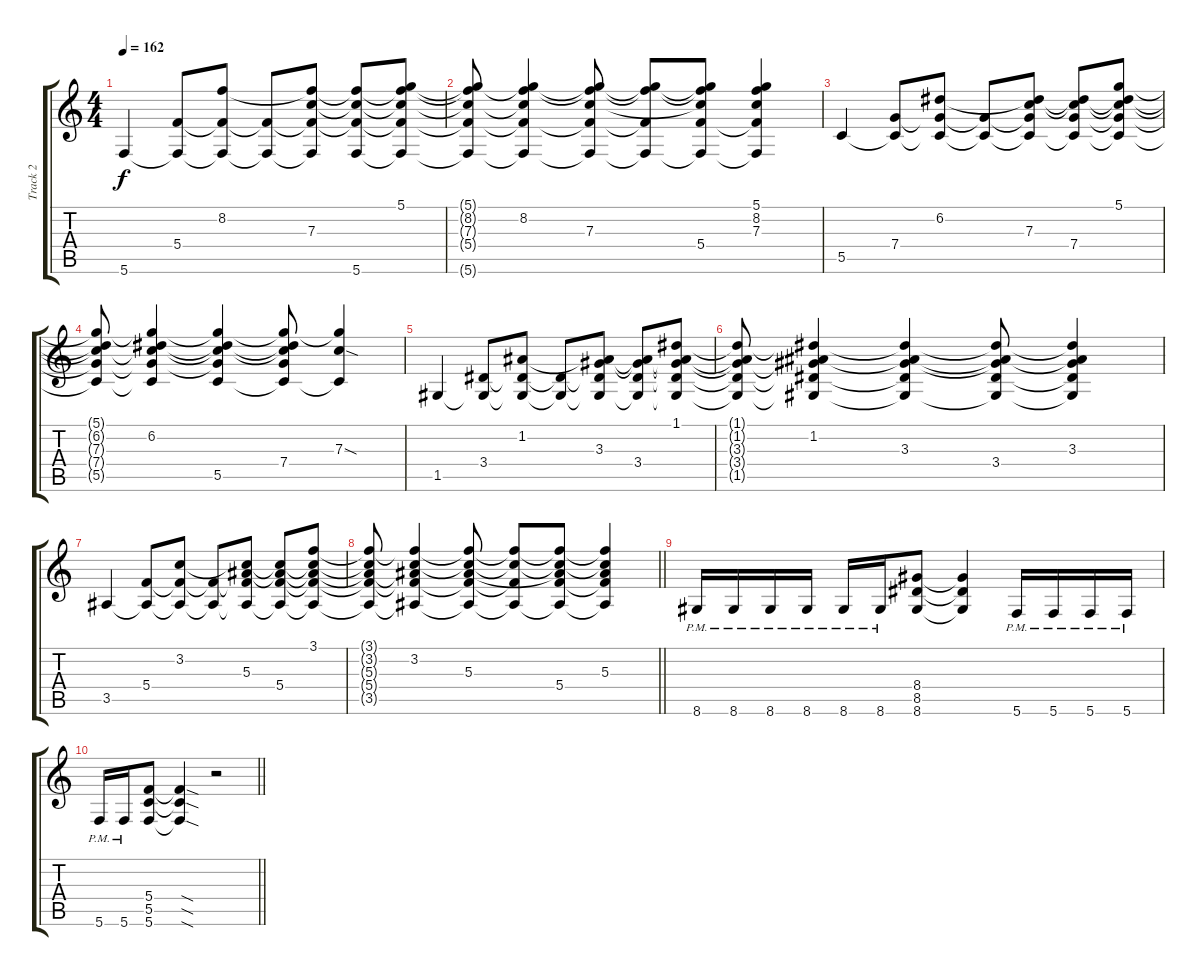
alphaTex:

\track ("Track 2" "Track 2") {instrument distortionguitar}
\staff {score tabs}
\tuning (D4 A3 F3 C3 G2 C2) {hide}
\ts (4 4)
\tempo 162
\clef g2
\ks c
5.6.4{dy f} (5.4 5.6{t}).8 (8.2 5.4{t} 5.6{t}).8 (5.4{t} 5.6{t}).8 (8.2{t} 7.3 5.4{t} 5.6{t}).8 (8.2{t} 7.3{t} 5.4{t} 5.6).8 (5.1 8.2{t} 7.3{t} 5.4{t} 5.6{t}).8 |
(5.1{t} 8.2{t} 7.3{t} 5.4{t} 5.6{t}).8 (5.1{t} 8.2 7.3{t} 5.4{t} 5.6{t}).4 (5.1{t} 8.2{t} 7.3 5.4{t} 5.6{t}).8 (5.1{t} 8.2{t} 5.4{t} 5.6{t}).8 (5.1{t} 8.2{t} 7.3{t} 5.4 5.6{t}).8 (5.1 8.2 7.3 5.4{t} 5.6{t}).4 |
5.5.4 (7.4 5.5{t}).8 (6.2 7.4{t} 5.5{t}).8 (7.4{t} 5.5{t}).8 (6.2{t} 7.3 7.4{t} 5.5{t}).8 (6.2{t} 7.3{t} 7.4 5.5{t}).8 (5.1 6.2{t} 7.3{t} 7.4{t} 5.5{t}).8 |
(5.1{t} 6.2{t} 7.3{t} 7.4{t} 5.5{t}).8 (5.1{t} 6.2 7.3{t} 7.4{t} 5.5{t}).4 (5.1{t} 6.2{t} 7.3{t} 7.4{t} 5.5).4 (5.1{t} 6.2{t} 7.3{t} 7.4 5.5{t}).8 (5.1{t} 7.3{sod} 5.5{t}).4 |
1.5.4 (3.4 1.5{t}).8 (1.2 3.4{t} 1.5{t}).8 (3.4{t} 1.5{t}).8 (1.2{t} 3.3 3.4{t} 1.5{t}).8 (1.2{t} 3.3{t} 3.4 1.5{t}).8 (1.1 1.2{t} 3.3{t} 3.4{t} 1.5{t}).8 |
(1.1{t} 1.2{t} 3.3{t} 3.4{t} 1.5{t}).8 (1.1{t} 1.2 3.3{t} 3.4{t} 1.5{t}).4 (1.1{t} 1.2{t} 3.3 3.4{t} 1.5{t}).4 (1.1{t} 1.2{t} 3.3{t} 3.4 1.5{t}).8 (1.1{t} 1.2{t} 3.3 3.4{t} 1.5{t}).4 |
3.5.4 (5.4 3.5{t}).8 (3.2 5.4{t} 3.5{t}).8 (5.4{t} 3.5{t}).8 (3.2{t} 5.3 5.4{t} 3.5{t}).8 (3.2{t} 5.3{t} 5.4 3.5{t}).8 (3.1 3.2{t} 5.3{t} 5.4{t} 3.5{t}).8 |
\barLineRight lightlight
(3.1{t} 3.2{t} 5.3{t} 5.4{t} 3.5{t}).8 (3.1{t} 3.2 5.3{t} 5.4{t} 3.5{t}).4 (3.1{t} 3.2{t} 5.3 5.4{t} 3.5{t}).8 (3.1{t} 3.2{t} 5.4{t} 3.5{t}).8 (3.1{t} 3.2{t} 5.3{t} 5.4 3.5{t}).8 (3.1{t} 3.2{t} 5.3 5.4{t} 3.5{t}).4 |
8.6{pm}.16 8.6{pm}.16 8.6{pm}.16 8.6{pm}.16 8.6{pm}.16 8.6{pm}.16 (8.4 8.5 8.6).8 (8.4{t} 8.5{t} 8.6{t}).4 5.6{pm}.16 5.6{pm}.16 5.6{pm}.16 5.6{pm}.16 |
\barLineRight lightlight
5.6{pm}.16 5.6{pm}.16 (5.4 5.5 5.6).8 (5.4{sod t} 5.5{sod t} 5.6{sod t}).4 r.2
